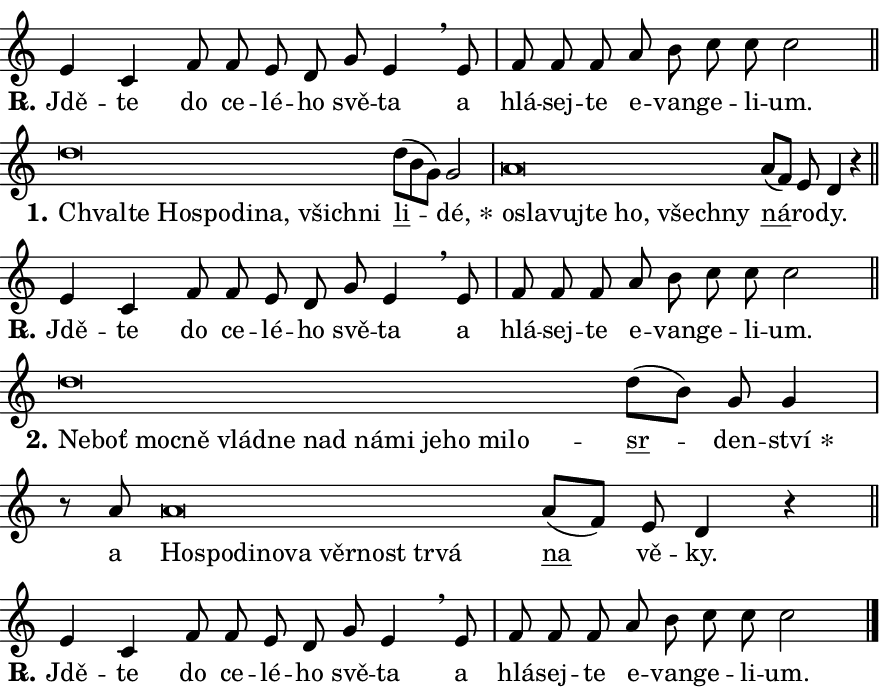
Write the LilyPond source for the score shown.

\version "2.24.0"
\header { tagline = "" }
\paper {
  indent = 0\cm
  top-margin = 0\cm
  right-margin = 0.13\cm % to fit lyric hyphens
  bottom-margin = 0\cm
  left-margin = 0\cm
  paper-width = 15\cm
  page-breaking = #ly:one-page-breaking
  system-system-spacing.basic-distance = #11
  score-system-spacing.basic-distance = #11
  ragged-last = ##f
}


%% Author: Thomas Morley
%% https://lists.gnu.org/archive/html/lilypond-user/2020-05/msg00002.html
#(define (line-position grob)
"Returns position of @var[grob} in current system:
   @code{'start}, if at first time-step
   @code{'end}, if at last time-step
   @code{'middle} otherwise
"
  (let* ((col (ly:item-get-column grob))
         (ln (ly:grob-object col 'left-neighbor))
         (rn (ly:grob-object col 'right-neighbor))
         (col-to-check-left (if (ly:grob? ln) ln col))
         (col-to-check-right (if (ly:grob? rn) rn col))
         (break-dir-left
           (and
             (ly:grob-property col-to-check-left 'non-musical #f)
             (ly:item-break-dir col-to-check-left)))
         (break-dir-right
           (and
             (ly:grob-property col-to-check-right 'non-musical #f)
             (ly:item-break-dir col-to-check-right))))
        (cond ((eqv? 1 break-dir-left) 'start)
              ((eqv? -1 break-dir-right) 'end)
              (else 'middle))))

#(define (tranparent-at-line-position vctor)
  (lambda (grob)
  "Relying on @code{line-position} select the relevant enry from @var{vctor}.
Used to determine transparency,"
    (case (line-position grob)
      ((end) (not (vector-ref vctor 0)))
      ((middle) (not (vector-ref vctor 1)))
      ((start) (not (vector-ref vctor 2))))))

noteHeadBreakVisibility =
#(define-music-function (break-visibility)(vector?)
"Makes @code{NoteHead}s transparent relying on @var{break-visibility}"
#{
  \override NoteHead.transparent =
    #(tranparent-at-line-position break-visibility)
#})

#(define delete-ledgers-for-transparent-note-heads
  (lambda (grob)
    "Reads whether a @code{NoteHead} is transparent.
If so this @code{NoteHead} is removed from @code{'note-heads} from
@var{grob}, which is supposed to be @code{LedgerLineSpanner}.
As a result ledgers are not printed for this @code{NoteHead}"
    (let* ((nhds-array (ly:grob-object grob 'note-heads))
           (nhds-list
             (if (ly:grob-array? nhds-array)
                 (ly:grob-array->list nhds-array)
                 '()))
           ;; Relies on the transparent-property being done before
           ;; Staff.LedgerLineSpanner.after-line-breaking is executed.
           ;; This is fragile ...
           (to-keep
             (remove
               (lambda (nhd)
                 (ly:grob-property nhd 'transparent #f))
               nhds-list)))
      ;; TODO find a better method to iterate over grob-arrays, similiar
      ;; to filter/remove etc for lists
      ;; For now rebuilt from scratch
      (set! (ly:grob-object grob 'note-heads)  '())
      (for-each
        (lambda (nhd)
          (ly:pointer-group-interface::add-grob grob 'note-heads nhd))
        to-keep))))

squashNotes = {
  \override NoteHead.X-extent = #'(-0.2 . 0.2)
  \override NoteHead.Y-extent = #'(-0.75 . 0)
  \override NoteHead.stencil =
    #(lambda (grob)
       (let ((pos (ly:grob-property grob 'staff-position)))
         (begin
           (if (< pos -7) (display "ERROR: Lower brevis then expected\n") (display ""))
           (if (<= pos -6) ly:text-interface::print ly:note-head::print))))
}
unSquashNotes = {
  \revert NoteHead.X-extent
  \revert NoteHead.Y-extent
  \revert NoteHead.stencil
}

hideNotes = \noteHeadBreakVisibility #begin-of-line-visible
unHideNotes = \noteHeadBreakVisibility #all-visible

% work-around for resetting accidentals
% https://lilypond.org/doc/v2.23/Documentation/notation/displaying-rhythms#unmetered-music
cadenzaMeasure = {
  \cadenzaOff
  \partial 1024 s1024
  \cadenzaOn
}

#(define-markup-command (accent layout props text) (markup?)
  "Underline accented syllable"
  (interpret-markup layout props
    #{\markup \override #'(offset . 4.3) \underline { #text }#}))

responsum = \markup \concat {
  "R" \hspace #-1.05 \path #0.1 #'((moveto 0 0.07) (lineto 0.9 0.8)) \hspace #0.05 "."
}

spaceSize = #0.6828661417322834 % exact space size for TeX Gyre Schola

\layout {
  \context {
    \Staff
    \remove "Time_signature_engraver"
    \override LedgerLineSpanner.after-line-breaking = #delete-ledgers-for-transparent-note-heads
  }
  \context {
    \Lyrics {
      \override LyricSpace.minimum-distance = \spaceSize
      \override LyricText.font-name = #"TeX Gyre Schola"
      \override LyricText.font-size = 1
      \override StanzaNumber.font-name = #"TeX Gyre Schola Bold"
      \override StanzaNumber.font-size = 1
    }
  }
  \context {
    \Score 
    \override NoteHead.text =
      #(lambda (grob) 
        (let ((pos (ly:grob-property grob 'staff-position)))
          #{\markup {
            \combine
              \halign #-0.55 \raise #(if (= pos -6) 0 0.5) \override #'(thickness . 2) \draw-line #'(3.2 . 0)
              \musicglyph "noteheads.sM1"
          }#}))
  }
}

% magnetic-lyrics.ily
%
%   written by
%     Jean Abou Samra <jean@abou-samra.fr>
%     Werner Lemberg <wl@gnu.org>
%
%   adapted by
%     Jiri Hon <jiri.hon@gmail.com>
%
% Version 2022-Apr-15

% https://www.mail-archive.com/lilypond-user@gnu.org/msg149350.html

#(define (Left_hyphen_pointer_engraver context)
   "Collect syllable-hyphen-syllable occurrences in lyrics and store
them in properties.  This engraver only looks to the left.  For
example, if the lyrics input is @code{foo -- bar}, it does the
following.

@itemize @bullet
@item
Set the @code{text} property of the @code{LyricHyphen} grob between
@q{foo} and @q{bar} to @code{foo}.

@item
Set the @code{left-hyphen} property of the @code{LyricText} grob with
text @q{foo} to the @code{LyricHyphen} grob between @q{foo} and
@q{bar}.
@end itemize

Use this auxiliary engraver in combination with the
@code{lyric-@/text::@/apply-@/magnetic-@/offset!} hook."
   (let ((hyphen #f)
         (text #f))
     (make-engraver
      (acknowledgers
       ((lyric-syllable-interface engraver grob source-engraver)
        (set! text grob)))
      (end-acknowledgers
       ((lyric-hyphen-interface engraver grob source-engraver)
        ;(when (not (grob::has-interface grob 'lyric-space-interface))
          (set! hyphen grob)));)
      ((stop-translation-timestep engraver)
       (when (and text hyphen)
         (ly:grob-set-object! text 'left-hyphen hyphen))
       (set! text #f)
       (set! hyphen #f)))))

#(define (lyric-text::apply-magnetic-offset! grob)
   "If the space between two syllables is less than the value in
property @code{LyricText@/.details@/.squash-threshold}, move the right
syllable to the left so that it gets concatenated with the left
syllable.

Use this function as a hook for
@code{LyricText@/.after-@/line-@/breaking} if the
@code{Left_@/hyphen_@/pointer_@/engraver} is active."
   (let ((hyphen (ly:grob-object grob 'left-hyphen #f)))
     (when hyphen
       (let ((left-text (ly:spanner-bound hyphen LEFT)))
         (when (grob::has-interface left-text 'lyric-syllable-interface)
           (let* ((common (ly:grob-common-refpoint grob left-text X))
                  (this-x-ext (ly:grob-extent grob common X))
                  (left-x-ext
                   (begin
                     ;; Trigger magnetism for left-text.
                     (ly:grob-property left-text 'after-line-breaking)
                     (ly:grob-extent left-text common X)))
                  ;; `delta` is the gap width between two syllables.
                  (delta (- (interval-start this-x-ext)
                            (interval-end left-x-ext)))
                  (details (ly:grob-property grob 'details))
                  (threshold (assoc-get 'squash-threshold details 0.2)))
             (when (< delta threshold)
               (let* (;; We have to manipulate the input text so that
                      ;; ligatures crossing syllable boundaries are not
                      ;; disabled.  For languages based on the Latin
                      ;; script this is essentially a beautification.
                      ;; However, for non-Western scripts it can be a
                      ;; necessity.
                      (lt (ly:grob-property left-text 'text))
                      (rt (ly:grob-property grob 'text))
                      (is-space (grob::has-interface hyphen 'lyric-space-interface))
                      (space (if is-space " " ""))
                      (extra-delta (if is-space spaceSize 0))
                      ;; Append new syllable.
                      (ltrt-space (if (and (string? lt) (string? rt))
                                (string-append lt space rt)
                                (make-concat-markup (list lt space rt))))
                      ;; Right-align `ltrt` to the right side.
                      (ltrt-space-markup (grob-interpret-markup
                               grob
                               (make-translate-markup
                                (cons (interval-length this-x-ext) 0)
                                (make-right-align-markup ltrt-space)))))
                 (begin
                   ;; Don't print `left-text`.
                   (ly:grob-set-property! left-text 'stencil #f)
                   ;; Set text and stencil (which holds all collected
                   ;; syllables so far) and shift it to the left.
                   (ly:grob-set-property! grob 'text ltrt-space)
                   (ly:grob-set-property! grob 'stencil ltrt-space-markup)
                   (ly:grob-translate-axis! grob (- (- delta extra-delta)) X))))))))))


#(define (lyric-hyphen::displace-bounds-first grob)
   ;; Make very sure this callback isn't triggered too early.
   (let ((left (ly:spanner-bound grob LEFT))
         (right (ly:spanner-bound grob RIGHT)))
     (ly:grob-property left 'after-line-breaking)
     (ly:grob-property right 'after-line-breaking)
     (ly:lyric-hyphen::print grob)))

squashThreshold = #0.4

\layout {
  \context {
    \Lyrics
    \consists #Left_hyphen_pointer_engraver
    \override LyricText.after-line-breaking =
      #lyric-text::apply-magnetic-offset!
    \override LyricHyphen.stencil = #lyric-hyphen::displace-bounds-first
    \override LyricText.details.squash-threshold = \squashThreshold
    \override LyricHyphen.minimum-distance = 0
    \override LyricHyphen.minimum-length = \squashThreshold
  }
}

squashText = \override LyricText.details.squash-threshold = 9999
unSquashText = \override LyricText.details.squash-threshold = \squashThreshold

leftText = \override LyricText.self-alignment-X = #LEFT
unLeftText = \revert LyricText.self-alignment-X

starOffset = #(lambda (grob) 
                (let ((x_offset (ly:self-alignment-interface::aligned-on-x-parent grob)))
                  (if (= x_offset 0) 0 (+ x_offset 1.2))))

star = #(define-music-function (syllable)(string?)
"Append star separator at the end of a syllable"
#{
  \once \override LyricText.X-offset = #starOffset
  \lyricmode { \markup {
    #syllable
    \override #'((font-name . "TeX Gyre Schola Bold")) \hspace #0.2 \lower #0.65 \larger "*"
  } }
#})

starAccent = #(define-music-function (syllable)(string?)
"Append star separator at the end of a syllable and make accent"
#{
  \once \override LyricText.X-offset = #starOffset
  \lyricmode { \markup {
    \accent #syllable
    \override #'((font-name . "TeX Gyre Schola Bold")) \hspace #0.2 \lower #0.65 \larger "*"
  } }
#})

breath = #(define-music-function (syllable)(string?)
"Append breathing indicator at the end of a syllable"
#{
  \lyricmode { \markup { #syllable "+" } }
#})

optionalBreath = #(define-music-function (syllable)(string?)
"Append optional breathing indicator at the end of a syllable"
#{
  \lyricmode { \markup { #syllable "(+)" } }
#})


\score {
    <<
        \new Voice = "melody" { \cadenzaOn \key c \major \relative { e'4 c f8 f e d \bar "" g e4 \breathe e8 \cadenzaMeasure \bar "|" f f f \bar "" a b c c c2 \cadenzaMeasure \bar "||" \break } }
        \new Lyrics \lyricsto "melody" { \lyricmode { \set stanza = \responsum
Jdě -- te do ce -- lé -- ho svě -- ta a hlá -- sej -- te e -- van -- ge -- li -- um. } }
    >>
    \layout {}
}

\score {
    <<
        \new Voice = "melody" { \cadenzaOn \key c \major \relative { \squashNotes d''\breve*1/16 \hideNotes \breve*1/16 \bar "" \breve*1/16 \bar "" \breve*1/16 \bar "" \breve*1/16 \bar "" \breve*1/16 \bar "" \breve*1/16 \breve*1/16 \bar "" \unHideNotes \unSquashNotes \bar "" d8[( b g)] g2 \cadenzaMeasure \bar "|" \squashNotes a\breve*1/16 \hideNotes \breve*1/16 \bar "" \breve*1/16 \bar "" \breve*1/16 \bar "" \breve*1/16 \bar "" \breve*1/16 \breve*1/16 \bar "" \unHideNotes \unSquashNotes \bar "" a8[( f)] e d4 r \cadenzaMeasure \bar "||" \break } }
        \new Lyrics \lyricsto "melody" { \lyricmode { \set stanza = "1."
\leftText Chval -- \squashText te Ho -- spo -- di -- na, všich -- ni \unLeftText \unSquashText \markup \accent li -- \star dé, \leftText o -- \squashText sla -- vuj -- te ho, všech -- ny \unLeftText \unSquashText \markup \accent ná -- ro -- dy. } }
    >>
    \layout {}
}

\score {
    <<
        \new Voice = "melody" { \cadenzaOn \key c \major \relative { e'4 c f8 f e d \bar "" g e4 \breathe e8 \cadenzaMeasure \bar "|" f f f \bar "" a b c c c2 \cadenzaMeasure \bar "||" \break } }
        \new Lyrics \lyricsto "melody" { \lyricmode { \set stanza = \responsum
Jdě -- te do ce -- lé -- ho svě -- ta a hlá -- sej -- te e -- van -- ge -- li -- um. } }
    >>
    \layout {}
}

\score {
    <<
        \new Voice = "melody" { \cadenzaOn \key c \major \relative { \squashNotes d''\breve*1/16 \hideNotes \breve*1/16 \bar "" \breve*1/16 \bar "" \breve*1/16 \bar "" \breve*1/16 \bar "" \breve*1/16 \bar "" \breve*1/16 \bar "" \breve*1/16 \bar "" \breve*1/16 \bar "" \breve*1/16 \bar "" \breve*1/16 \bar "" \breve*1/16 \breve*1/16 \bar "" \unHideNotes \unSquashNotes \bar "" d8[( b)] g g4 \cadenzaMeasure \bar "|" r8 a8 \squashNotes a\breve*1/16 \hideNotes \breve*1/16 \bar "" \breve*1/16 \bar "" \breve*1/16 \bar "" \breve*1/16 \bar "" \breve*1/16 \bar "" \breve*1/16 \bar "" \breve*1/16 \breve*1/16 \bar "" \unHideNotes \unSquashNotes \bar "" a8[( f)] e d4 r \cadenzaMeasure \bar "||" \break } }
        \new Lyrics \lyricsto "melody" { \lyricmode { \set stanza = "2."
\leftText Ne -- \squashText boť moc -- ně vlád -- ne nad ná -- mi je -- ho mi -- lo -- \unLeftText \unSquashText \markup \accent sr -- den -- \star ství a \leftText Ho -- \squashText spo -- di -- no -- va věr -- nost tr -- vá \unLeftText \unSquashText \markup \accent na vě -- ky. } }
    >>
    \layout {}
}

\score {
    <<
        \new Voice = "melody" { \cadenzaOn \key c \major \relative { e'4 c f8 f e d \bar "" g e4 \breathe e8 \cadenzaMeasure \bar "|" f f f \bar "" a b c c c2 \cadenzaMeasure \bar "||" \break } \bar "|." }
        \new Lyrics \lyricsto "melody" { \lyricmode { \set stanza = \responsum
Jdě -- te do ce -- lé -- ho svě -- ta a hlá -- sej -- te e -- van -- ge -- li -- um. } }
    >>
    \layout {}
}
